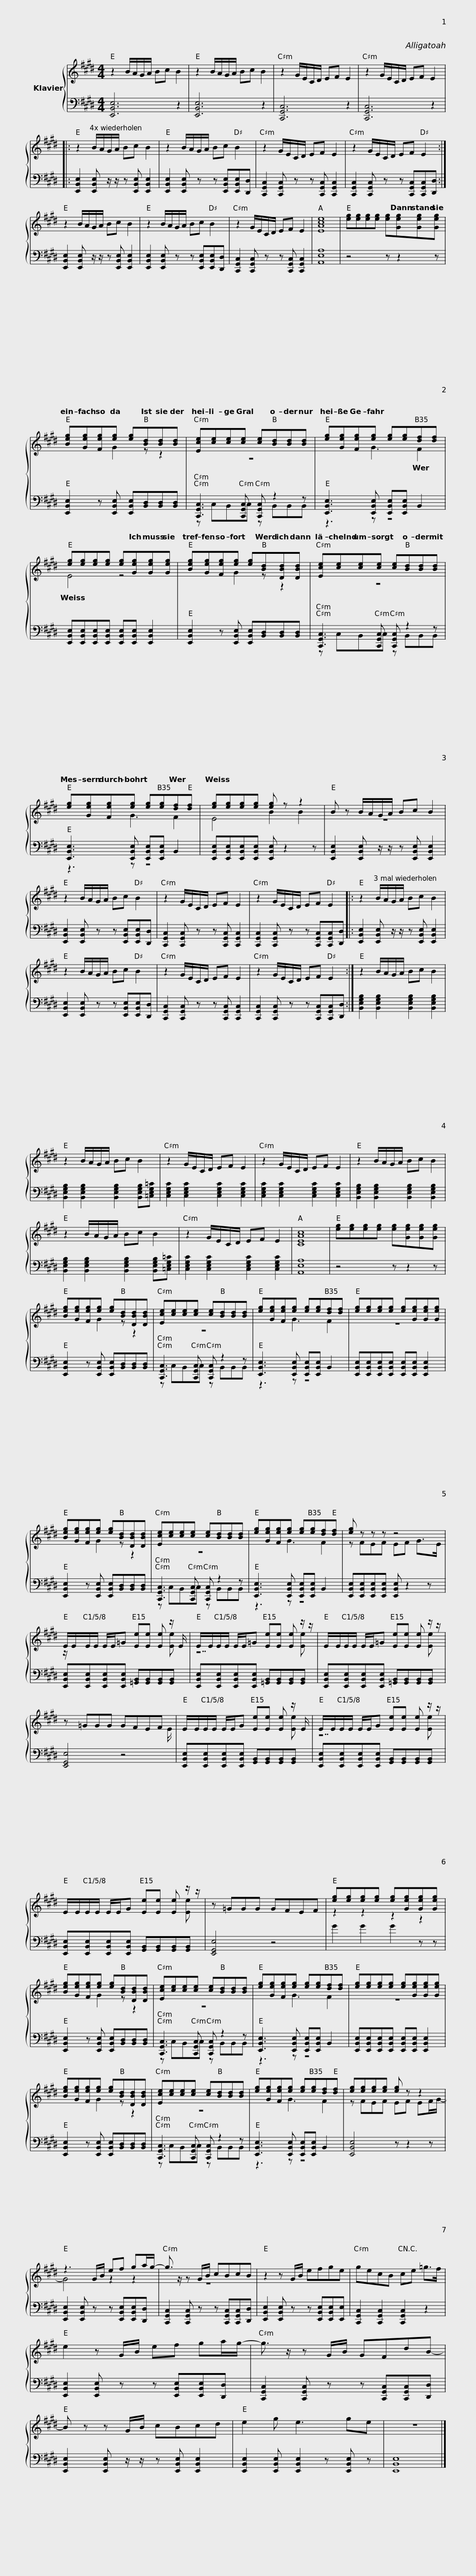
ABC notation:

X:1
%%score { ( 1 3 ) | ( 2 4 ) }
L:1/8
M:4/4
I:linebreak $
K:E
V:1 treble
V:3 treble
V:2 bass
V:4 bass
V:1
 z2 B/A/G/A/ Bc B2 | z2 B/A/G/A/ Bc B2 | z2 G/E/C/D/ EF E2 | z2 G/E/C/D/ EF E2 |:$ z2 B/A/G/A/ Bc B2 | %5
 z2 B/A/G/A/ Bc B2 | z2 G/E/C/D/ EF E2 | z2 G/E/C/D/ EF E2 :|$ z2 B/A/G/A/ Bc B2 | z2 B/A/G/A/ Bc B2 | %10
 z2 G/E/C/D/ EF E2 | [EAce]8 |$ [eg][eg][eg][eg] [eg][Geg][Geg][Geg] | [Beg][Geg][Feg][eg] [eg][Bd][Bd][Bd] | [Ece][ce][ce][ce] [ce][Bd][Bd][Bd] |$ %15
 [eg][Geg][Feg][eg] [eg][eg][df][df] | [eg][eg][eg][eg] [eg][Geg][Geg][Geg] | [Beg][Geg][Feg][eg] [eg][Bd][DBd][DBd] |$ [Ece][ce][ce][ce] [ce][Bd][Bd][Bd] | [eg][Geg][Feg][eg] [eg][eg][df][df] |$ %20
 [eg][eg][eg][eg] [eg] z z2 |$ B z B/A/G/A/ Bc B2 | z2 B/A/G/A/ Bc B2 | z2 G/E/C/D/ EF E2 | z2 G/E/C/D/ EF E2 |:$ %25
 z2 B/A/G/A/ Bc B2 | z2 B/A/G/A/ Bc B2 | z2 G/E/C/D/ EF E2 | z2 G/E/C/D/ EF E2 :|$ z2 B/A/G/A/ Bc B2 | %30
 z2 B/A/G/A/ Bc B2 | z2 G/E/C/D/ EF E2 | z2 G/E/C/D/ EF E2 |$ z2 B/A/G/A/ Bc B2 | z2 B/A/G/A/ Bc B2 | %35
 z2 G/E/C/D/ EF E2 | [CEAc]8 |$ [eg][eg][eg][eg] [eg][Geg][Geg][Geg] | [Beg][Geg][Feg][eg] [eg][Bd][DBd][DBd] | [Ece][ce][ce][ce] [ce][Bd][Bd][Bd] | %40
 [eg][Geg][Feg][eg] [eg][eg][df][df] |$ [eg][eg][eg][eg] [eg][Geg][Geg][Geg] | [Beg][Geg][Feg][eg] [eg][Bd][DBd][DBd] | [Ece][ce][ce][ce] [ce][Bd][Bd][Bd] |$ [eg][Geg][Feg][eg] [eg][eg][df][df] | %45
 [eg] z z z z4 |$ E/E/E/E/ E/E/=G [Ee][Ee] [Ee] z/ E/ | E/E/E/E/ E/E/=G [Ee][Ee] [Ee] z/ z/ | E/E/E/E/ E/E/=G [Ee][Ee] [Ee] z/ z/ |$ z =GGG GFEF | %50
 E/E/E/E/ E/E/G [Ee][Ee] [Ee] z/ E/ | E/E/E/E/ E/E/G [Ee][Ee] [Ee] z/ z/ |$ E/E/E/E/ E/E/G [Ee][Ee] [Ee] z/ z/ | z =GGG GFEF |$ [eg][eg][eg][eg] [eg][Geg][Geg][Geg] | %55
 [Beg][Geg][Feg][eg] [eg][Bd][DBd][DBd] | [Ece][ce][ce][ce] [ce][Bd][Bd][Bd] | [eg][Geg][Feg][eg] [eg][eg][df][df] |$ [eg][eg][eg][eg] [eg][Geg][Geg][Geg] | [Beg][Geg][Feg][eg] [eg][Bd][DBd][DBd] | %60
 [Ece][ce][ce][ce] [ce][Bd][Bd][Bd] |$ [eg][Geg][Feg][eg] [eg][eg][df][df] | [eg][eg][eg][eg] [eg] z z2 | z3 G/B/ ef ga/g/- | g3/2 z/ z G/B/ cBcB |$ %65
 z2 z G/B/ efge | gecB ce =g>f | e2 z G/B/ ef ga/g/- | g3/2 z/ z G/B/ GFdB- |$ B z z G/B/ cBcd | %70
 e2 g e3 ge | z8 |] %72
V:2
 [E,,B,,E,]6 z2 | [E,,B,,E,]6 z2 | [C,,G,,C,]6 z2 | [C,,G,,C,]6 z2 |:$ [E,,B,,E,]2 [E,,B,,E,] z/ z/ z [E,,B,,E,] [E,,B,,E,]2 | %5
 [E,,B,,E,]2 [E,,B,,E,] z z [E,,B,,E,][E,,B,,E,][D,,D,] | [C,,G,,C,]2 [C,,G,,C,] z z [C,,G,,C,] [C,,G,,C,]2 | [C,,G,,C,]2 [C,,G,,C,] z z [C,,G,,C,][C,,G,,C,][D,,D,] :|$ [E,,B,,E,]2 [E,,B,,E,] z/ z/ z [E,,B,,E,] [E,,B,,E,]2 | [E,,B,,E,]2 [E,,B,,E,] z z [E,,B,,E,][E,,B,,E,][D,,D,] | %10
 [C,,G,,C,]2 [C,,G,,C,] z z [C,,G,,C,] [C,,G,,C,]2 | [A,,E,A,]8 |$ z4 z z2 z | [E,,B,,E,]2 z [E,,B,,E,] [E,,B,,E,][B,,D,][B,,D,][B,,D,] | [C,,G,,C,]3 [C,,G,,C,] [C,,G,,C,] z2 z |$ %15
 [E,,B,,E,]3 [E,,B,,E,] [E,,B,,E,][E,,B,,E,] B,,2 | [E,,B,,E,][E,,B,,E,][E,,B,,E,][E,,B,,E,] [E,,B,,E,][E,,B,,E,] [E,,B,,E,]2 | [E,,B,,E,]2 z [E,,B,,E,] [E,,B,,E,][B,,D,][B,,D,][B,,D,] |$ [C,,G,,C,]3 [C,,G,,C,] [C,,G,,C,] z2 z | [E,,B,,E,]3 [E,,B,,E,] [E,,B,,E,][E,,B,,E,] B,,2 |$ %20
 [E,,B,,E,][E,,B,,E,][E,,B,,E,][E,,B,,E,] [E,,B,,E,] z2 z |$ [E,,B,,E,]2 [E,,B,,E,] z/ z/ z [E,,B,,E,] [E,,B,,E,]2 | [E,,B,,E,]2 [E,,B,,E,] z z [E,,B,,E,][E,,B,,E,][D,,D,] | [C,,G,,C,]2 [C,,G,,C,] z z [C,,G,,C,] [C,,G,,C,]2 | [C,,G,,C,]2 [C,,G,,C,] z z [C,,G,,C,][C,,G,,C,][D,,D,] |:$ %25
 [E,,B,,E,]2 [E,,B,,E,] z/ z/ z [E,,B,,E,] [E,,B,,E,]2 | [E,,B,,E,]2 [E,,B,,E,] z z [E,,B,,E,][E,,B,,E,][D,,D,] | [C,,G,,C,]2 [C,,G,,C,] z z [C,,G,,C,] [C,,G,,C,]2 | [C,,G,,C,]2 [C,,G,,C,] z z [C,,G,,C,][C,,G,,C,][D,,D,] :|$ [B,,E,G,B,]2 [B,,E,G,B,]2 [B,,E,G,B,]2 [B,,E,G,B,]2 | %30
 [B,,E,G,B,]2 [B,,E,G,B,]2 [B,,E,G,B,]2 [B,,E,G,B,][=C,E,G,=C] | [C,E,G,C]2 [C,E,G,C]2 [C,E,G,C]2 [C,E,G,C]2 | [C,E,G,C]2 [C,E,G,C]2 [C,E,G,C]2 [C,E,G,C]2 |$ [B,,E,G,B,]2 [B,,E,G,B,]2 [B,,E,G,B,]2 [B,,E,G,B,]2 | [B,,E,G,B,]2 [B,,E,G,B,]2 [B,,E,G,B,]2 [B,,E,G,B,][=C,E,G,=C] | %35
 [C,E,G,C]2 [C,E,G,C]2 [C,E,G,C]2 [C,E,G,C]2 | [A,,E,A,]8 |$ z4 z z2 z | [E,,B,,E,]2 z [E,,B,,E,] [E,,B,,E,][B,,D,][B,,D,][B,,D,] | [C,,G,,C,]3 [C,,G,,C,] [C,,G,,C,] z2 z | %40
 [E,,B,,E,]3 [E,,B,,E,] [E,,B,,E,][E,,B,,E,] B,,2 |$ [E,,B,,E,][E,,B,,E,][E,,B,,E,][E,,B,,E,] [E,,B,,E,][E,,B,,E,] [E,,B,,E,]2 | [E,,B,,E,]2 z [E,,B,,E,] [E,,B,,E,][B,,D,][B,,D,][B,,D,] | [C,,G,,C,]3 [C,,G,,C,] [C,,G,,C,] z2 z |$ [E,,B,,E,]3 [E,,B,,E,] [E,,B,,E,][E,,B,,E,] B,,2 | %45
 [E,,B,,E,][E,,B,,E,][E,,B,,E,][E,,B,,E,] [E,,B,,E,] z2 z |$ [E,,B,,E,][E,,B,,E,][E,,B,,E,][E,,B,,E,] [=G,,B,,][G,,B,,][G,,B,,][G,,B,,] | [E,,B,,E,][E,,B,,E,][E,,B,,E,][E,,B,,E,] [=G,,B,,][G,,B,,][G,,B,,][G,,B,,] | [E,,B,,E,][E,,B,,E,][E,,B,,E,][E,,B,,E,] [=G,,B,,][G,,B,,][G,,B,,][G,,B,,] |$ [E,,G,,E,]4 z4 | %50
 [E,,B,,E,][E,,B,,E,][E,,B,,E,][E,,B,,E,] [G,,B,,][G,,B,,][G,,B,,][G,,B,,] | [E,,B,,E,][E,,B,,E,][E,,B,,E,][E,,B,,E,] [G,,B,,][G,,B,,][G,,B,,][G,,B,,] |$ [E,,B,,E,][E,,B,,E,][E,,B,,E,][E,,B,,E,] [G,,B,,][G,,B,,][G,,B,,][G,,B,,] | [E,,G,,E,]4 z4 |$ G2 G2 G2 z z | %55
 [E,,B,,E,]2 z [E,,B,,E,] [E,,B,,E,][B,,D,][B,,D,][B,,D,] | [C,,G,,C,]3 [C,,G,,C,] [C,,G,,C,] z2 z | [E,,B,,E,]3 [E,,B,,E,] [E,,B,,E,][E,,B,,E,] B,,2 |$ [E,,B,,E,][E,,B,,E,][E,,B,,E,][E,,B,,E,] [E,,B,,E,][E,,B,,E,] [E,,B,,E,]2 | [E,,B,,E,]2 z [E,,B,,E,] [E,,B,,E,][B,,D,][B,,D,][B,,D,] | %60
 [C,,G,,C,]3 [C,,G,,C,] [C,,G,,C,] z2 z |$ [E,,B,,E,]3 [E,,B,,E,] [E,,B,,E,][E,,B,,E,] B,,2 | [E,,B,,E,]4 z z2 z | [E,,B,,E,]2 [E,,B,,E,] z z [E,,B,,E,][E,,B,,E,][D,,D,] | [C,,G,,C,]2 [C,,G,,C,] z z [C,,G,,C,][C,,G,,C,][D,,D,] |$ %65
 [E,,B,,E,]2 [E,,B,,E,] z z [E,,B,,E,][E,,B,,E,][E,,E,] | [C,,G,,C,]2 [C,,G,,C,]2 [C,,G,,C,]2 z2 | [E,,B,,E,]2 [E,,B,,E,] z z [E,,B,,E,][E,,B,,E,][D,,D,] | [C,,G,,C,]2 [C,,G,,C,] z z [C,,G,,C,][C,,G,,C,][D,,D,] |$ [E,,B,,E,]2 [E,,B,,E,] z/ z/ z [E,,B,,E,] [E,,B,,E,]2 | %70
 [E,,B,,E,]2 [E,,B,,E,] [E,,B,,E,]2 z [E,,B,,E,] z | [E,,B,,E,]8 |] %72
V:3
 x8 | x8 | x8 | x8 |:$ x8 | %5
 x8 | x8 | x8 :|$ x8 | x8 | %10
 x8 | x8 |$ x8 | x3 G2 z z2 | z8 |$ %15
 x3 G3 F2 | E4 z4 | x3 G2 z z2 |$ z8 | x3 G3 F2 |$ %20
 E4 B2 B2 |$ z8 | x8 | x8 | x8 |:$ %25
 x8 | x8 | x8 | x8 :|$ x8 | %30
 x8 | x8 | x8 |$ x8 | x8 | %35
 x8 | x8 |$ x8 | x3 G2 z z2 | z8 | %40
 x3 G3 F2 |$ z8 | x3 G2 z z2 | z8 |$ x3 G3 F2 | %45
 z FEF EF G>E |$ z/ x13/2 [Ee] | z7 [Ee] | x7 [Ee] |$ x15/2 E/ | %50
 x7 [Ee] | z7 [Ee] |$ x7 [Ee] | x8 |$ z2 z2 z2 z2 | %55
 x3 G2 z z2 | z8 | x3 G3 F2 |$ z8 | x3 G2 z z2 | %60
 z8 |$ x3 G3 F2 | z FEF EF EF/G/- | G4 z2 z2 | z8 |$ %65
 x8 | x8 | x8 | x8 |$ x8 | %70
 x8 | x8 |] %72
V:4
 x8 | x8 | x8 | x8 |:$ x8 | %5
 x8 | x8 | x8 :|$ x8 | x8 | %10
 x8 | x8 |$ x8 | x8 | z C,B,,C, z B,,B,,B,, |$ %15
 z3 z z4 | x8 | x8 |$ z C,B,,C, z B,,B,,B,, | z3 z z4 |$ %20
 x8 |$ x8 | x8 | x8 | x8 |:$ %25
 x8 | x8 | x8 | x8 :|$ x8 | %30
 x8 | x8 | x8 |$ x8 | x8 | %35
 x8 | x8 |$ x8 | x8 | z C,B,,C, z B,,B,,B,, | %40
 z3 z z4 |$ x8 | x8 | z C,B,,C, z B,,B,,B,, |$ z3 z z4 | %45
 x8 |$ x8 | x8 | x8 |$ x8 | %50
 x8 | x8 |$ x8 | x8 |$ x8 | %55
 x8 | z C,B,,C, z B,,B,,B,, | z3 z z4 |$ x8 | x8 | %60
 z C,B,,C, z B,,B,,B,, |$ z3 z z4 | x8 | x8 | x8 |$ %65
 x8 | x8 | x8 | x8 |$ x8 | %70
 x8 | x8 |] %72
